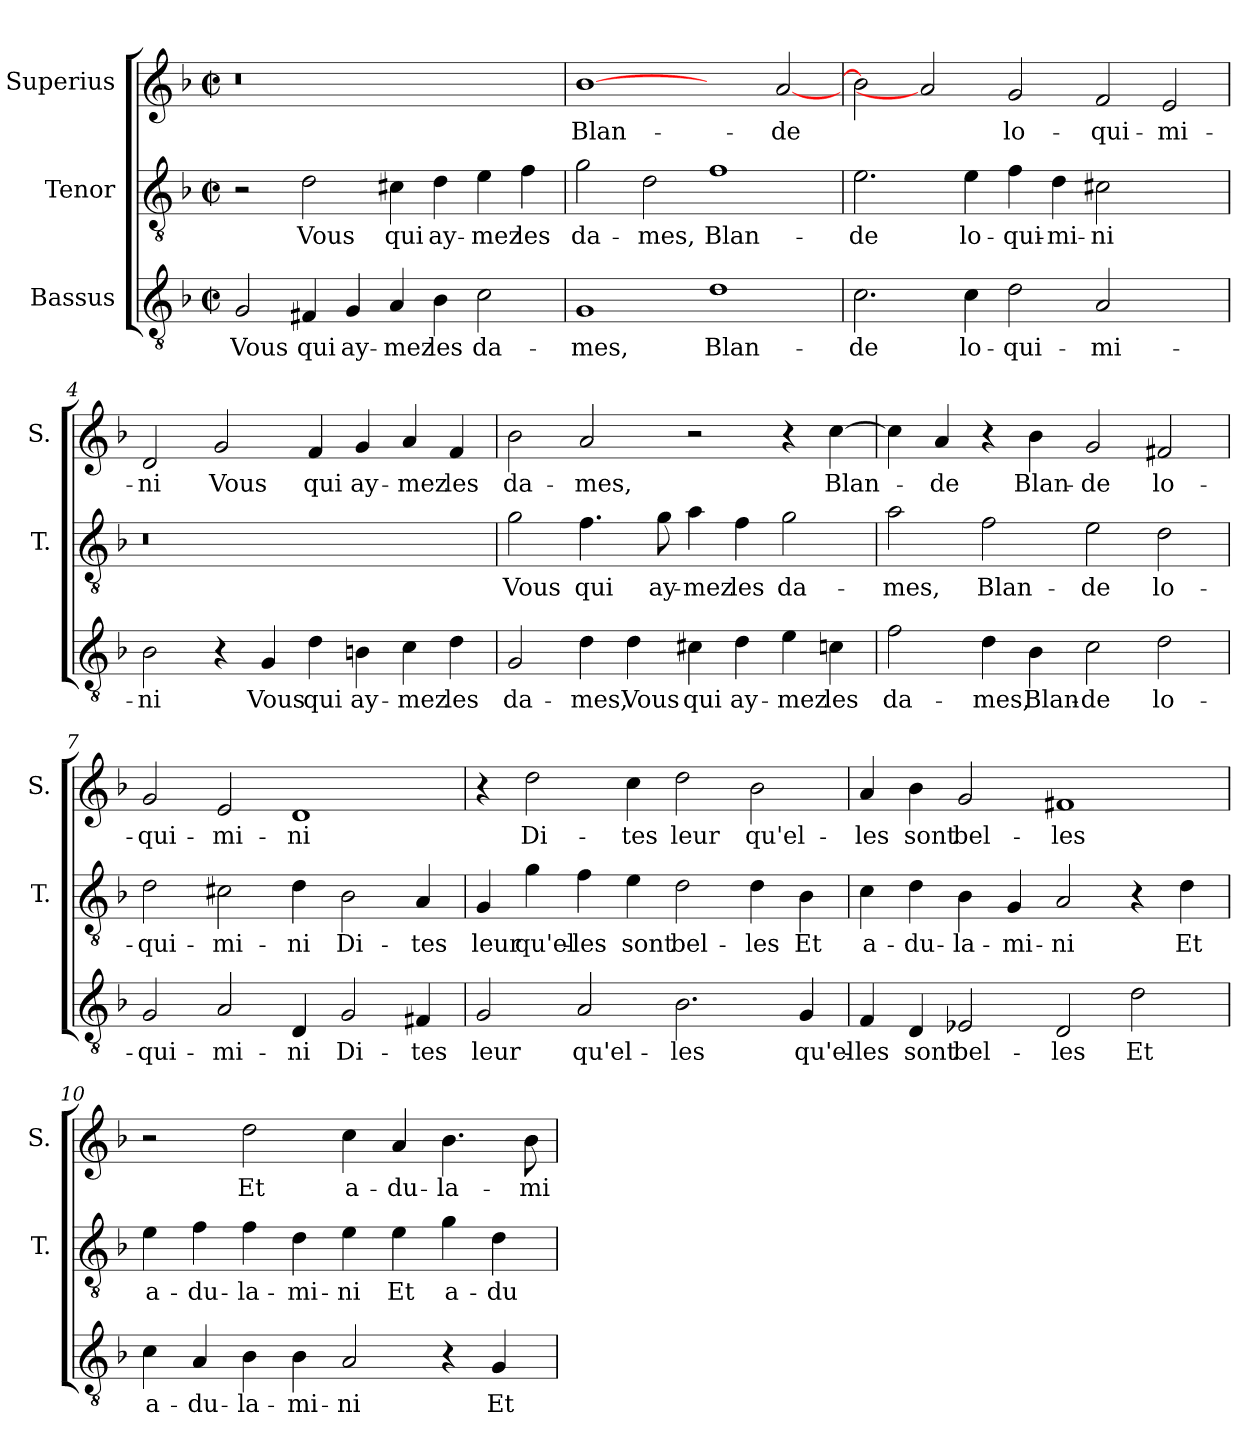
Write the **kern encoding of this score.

**kern	**text	**kern	**text	**kern	**text
*part3	*part3	*part2	*part2	*part1	*part1
*staff3	*staff3	*staff2	*staff2	*staff1	*staff1
*I"Bassus	*	*I"Tenor	*	*I"Superius	*
*	*	*I'T.	*	*I'S.	*
*clefGv2	*	*clefGv2	*	*clefG2	*
*k[b-]	*	*k[b-]	*	*k[b-]	*
*F:	*	*F:	*	*F:	*
*M2/2	*	*M2/2	*	*M2/2	*
*met(c|)	*	*met(c|)	*	*met(c|)	*
=1	=1	=1	=1	=1	=1
!	!	!	!	!LO:N:vis=0	!
2G/	Vous	2r	.	1r	.
4F#X/	qui	2d\	Vous	.	.
4G/	ay-	.	.	.	.
4A/	-mez	4c#X\	qui	1ryy	.
4B-\	les	4d\	ay-	.	.
2c\	da-	4e\	-mez	.	.
.	.	4f\	les	.	.
=2	=2	=2	=2	=2	=2
1G/	-mes,	2g\	da-	[1b-\	Blan-
.	.	2d\	-mes,	.	.
1d\	Blan-	1f\	Blan-	2ryy	.
.	.	.	.	[2a/	-de
=3	=3	=3	=3	=3	=3
2.c\	-de	2.e\	-de	2b-\]	.
.	.	.	.	2a/]	.
4c\	lo-	4e\	lo-	.	.
2d\	-qui-	4f\	-qui-	2g/	lo-
.	.	4d\	-mi-	.	.
2A/	-mi-	2c#X\	-ni	2f/	-qui-
2ryy	.	2ryy	.	2e/	-mi-
=4	=4	=4	=4	=4	=4
!	!	!LO:N:vis=0	!	!	!
2B-\	-ni	1r	.	2d/	-ni
4r	.	.	.	2g/	Vous
4G/	Vous	.	.	.	.
4d\	qui	1ryy	.	4f/	qui
4Bn\	ay-	.	.	4g/	ay-
4c\	-mez	.	.	4a/	-mez
4d\	les	.	.	4f/	les
!!LO:LB:g=z
=5	=5	=5	=5	=5	=5
2G/	da-	2g\	Vous	2b-\	da-
4d\	-mes,	4.f\	qui	2a/	-mes,
4d\	Vous	.	.	.	.
.	.	8g\	ay-	.	.
4c#X\	qui	4a\	-mez	2r	.
4d\	ay-	4f\	les	.	.
4e\	-mez	2g\	da-	4r	.
4cn\	les	.	.	[4cc\	Blan-
=6	=6	=6	=6	=6	=6
2f\	da-	2a\	-mes,	4cc\]	.
.	.	.	.	4a/	-de
4d\	-mes,	2f\	Blan-	4r	.
4B-\	Blan-	.	.	4b-\	Blan-
2c\	-de	2e\	-de	2g/	-de
2d\	lo-	2d\	lo-	2f#X/	lo-
=7	=7	=7	=7	=7	=7
2G/	-qui-	2d\	-qui-	2g/	-qui-
2A/	-mi-	2c#X\	-mi-	2e/	-mi-
4D/	-ni	4d\	-ni	1d/	-ni
2G/	Di-	2B-\	Di-	.	.
4F#X/	-tes	4A/	-tes	.	.
=8	=8	=8	=8	=8	=8
2G/	leur	4G/	leur	4r	.
.	.	4g\	qu'el-	2dd\	Di-
2A/	qu'el-	4f\	-les	.	.
.	.	4e\	sont	4cc\	-tes
2.B-\	-les	2d\	bel-	2dd\	leur
.	.	4d\	-les	2b-\	qu'el-
4G/	qu'el-	4B-\	Et	.	.
!!LO:LB:g=z
=9	=9	=9	=9	=9	=9
4F/	-les	4c\	a-	4a/	-les
4D/	sont	4d\	-du-	4b-\	sont
2E-X/	bel-	4B-\	-la-	2g/	bel-
.	.	4G/	-mi-	.	.
2D/	-les	2A/	-ni	1f#X/	-les
2d\	Et	4r	.	.	.
.	.	4d\	Et	.	.
=10	=10	=10	=10	=10	=10
4c\	a-	4e\	a-	2r	.
4A/	-du-	4f\	-du-	.	.
4B-\	-la-	4f\	-la-	2dd\	Et
4B-\	-mi-	4d\	-mi-	.	.
2A/	-ni	4e\	-ni	4cc\	a-
.	.	4e\	Et	4a/	-du-
4r	.	4g\	a-	4.b-\	-la-
4G/	Et	4d\	-du-	.	.
.	.	.	.	8b-\	-mi-
=	=	=	=	=	=
*-	*-	*-	*-	*-	*-
